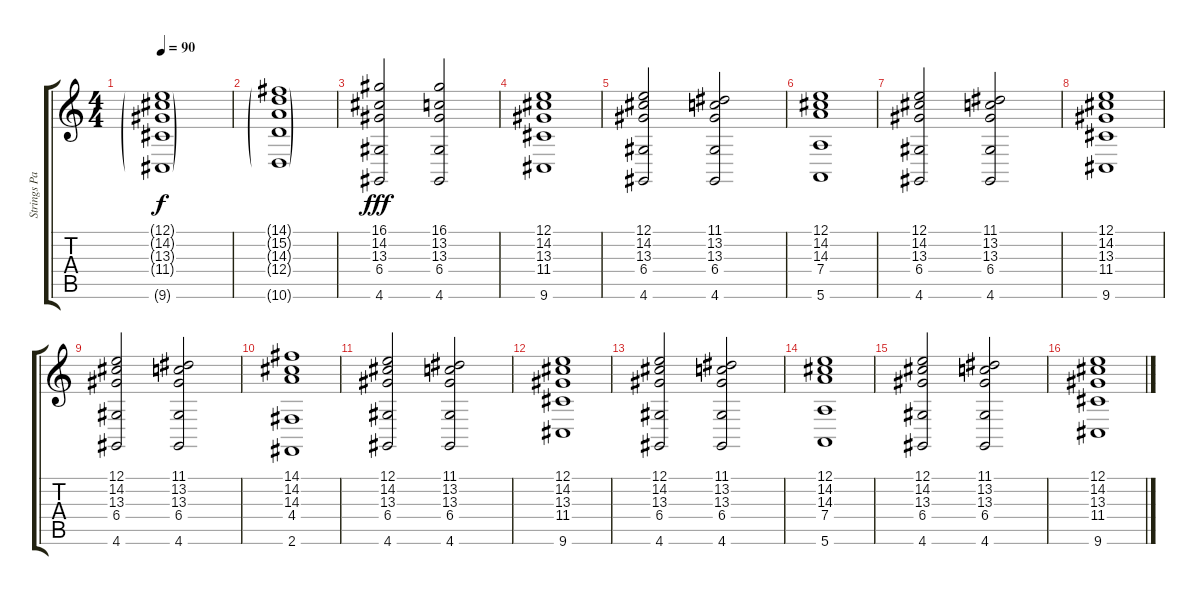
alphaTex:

\track ("Strings Pad" "Strings Pa") {instrument stringensemble1}
\staff {score tabs}
\tuning (E4 B3 G3 D3 A2 E2) {hide}
\ts (4 4)
\tempo 90
\clef g2
\ks c
(12.1{g} 14.2{g} 13.3{g} 11.4{g} 9.6{g}).1{dy f} |
(14.1{g} 15.2{g} 14.3{g} 12.4{g} 10.6{g}).1 |
(16.1 14.2 13.3 6.4 4.6).2{dy fff} (16.1 13.2 13.3 6.4 4.6).2 |
(12.1 14.2 13.3 11.4 9.6).1 |
(12.1 14.2 13.3 6.4 4.6).2 (11.1 13.2 13.3 6.4 4.6).2 |
(12.1 14.2 14.3 7.4 5.6).1 |
(12.1 14.2 13.3 6.4 4.6).2 (11.1 13.2 13.3 6.4 4.6).2 |
(12.1 14.2 13.3 11.4 9.6).1 |
(12.1 14.2 13.3 6.4 4.6).2 (11.1 13.2 13.3 6.4 4.6).2 |
(14.1 14.2 14.3 4.4 2.6).1 |
(12.1 14.2 13.3 6.4 4.6).2 (11.1 13.2 13.3 6.4 4.6).2 |
(12.1 14.2 13.3 11.4 9.6).1 |
(12.1 14.2 13.3 6.4 4.6).2 (11.1 13.2 13.3 6.4 4.6).2 |
(12.1 14.2 14.3 7.4 5.6).1 |
(12.1 14.2 13.3 6.4 4.6).2 (11.1 13.2 13.3 6.4 4.6).2 |
(12.1 14.2 13.3 11.4 9.6).1
